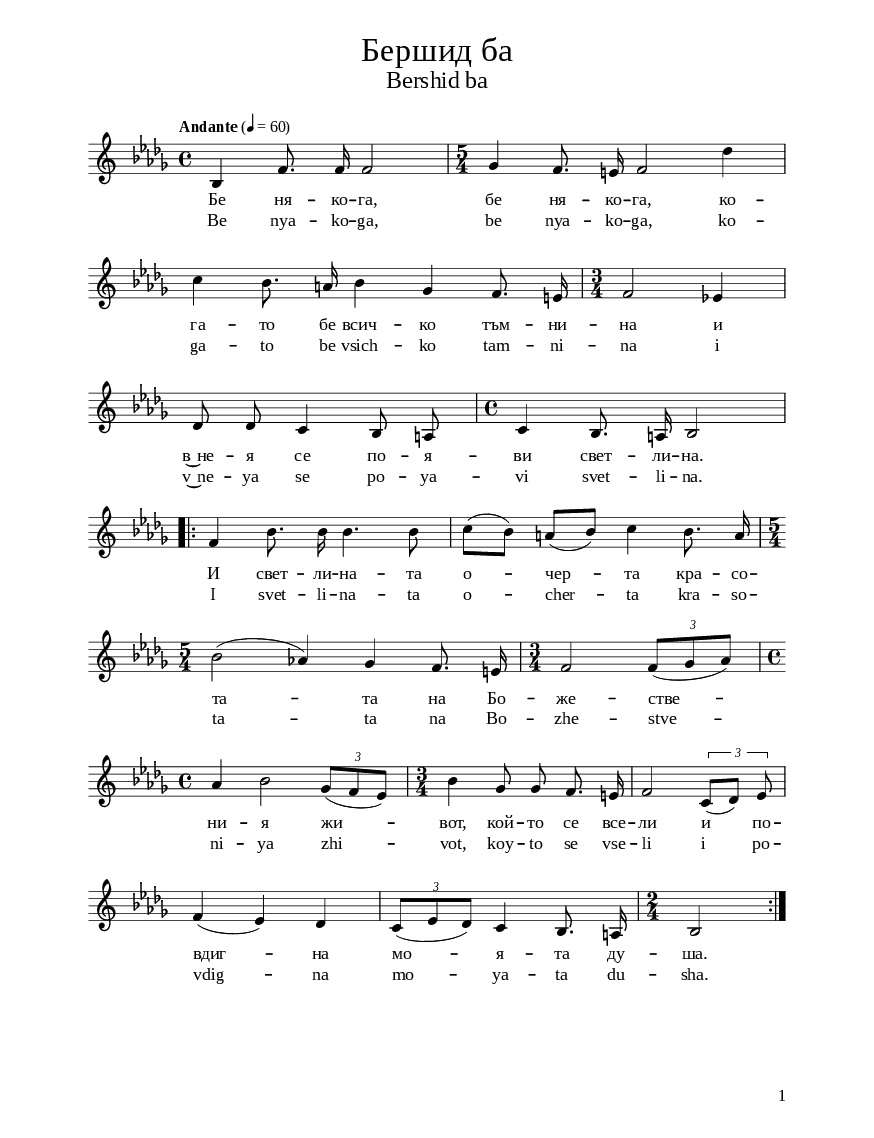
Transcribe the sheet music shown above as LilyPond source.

\version "2.24.0"

% include paper part and global functions
\include "include/globals.ily"

\bookpart {
  \label #'ref098
  \tocItem \markup "Бершид ба – Bershid ba"
  \include "include/bookpart-paper.ily"
  \score {
    \include "include/score-layout.ily"


    \new Voice \absolute  {
      \clef treble
      \key bes \minor
      \time 4/4
      \tempoFunc "Andante" 4 "60"

      \autoBeamOff

      \autoBeamOff

      bes4 f'8. f'16 f'2 | \time 5/4  ges'4 f'8. e'16 f'2 des''4 \break |

      c''4 bes'8. a'16 bes'4 ges' f'8. e'16 | \time 3/4  f'2 ees'!4 \break |

      des'8 des' c'4 bes8 a | \time 4/4  c'4 bes8. a16 bes2 \break |

      \repeat volta 2 {
        f'4 bes'8. bes'16 bes'4. bes'8 | \autoBeamOn c''8  ( bes')  a' ( bes' ) c''4 \autoBeamOff bes'8. a'16 \break |

        \time 5/4  | bes'2 ( as'!4 )  ges' f'8. e'16 | \time 3/4  f'2 \times 2/3  {  f'8 [ ( ges' as'8 ) ] } \break |

        \time 4/4  as'4 bes'2  \times 2/3  {  ges'8 ( [ f' es'8 ] ) } | \time 3/4  bes'4 ges'8 ges' f'8. e'16

        f'2 \times 2/3 { c'8 [ ( des' ) ] es'8  } | \break

        f'4 ( es' ) des' | \times 2/3  { c'8 [ ( es' des'8 ) ] } c'4 bes8. a16  | \time 2/4  bes2  \break |

      }
    }

    \addlyrics {
      Бе ня -- ко  -- га, бе ня -- ко -- га,
      ко -- га -- то бе всич -- ко тъм -- ни -- на
      и в~не -- я се по -- я -- ви свет -- ли -- на.
      И свет -- ли -- на -- та о -- чер -- та кра -- со -- та -- та
      на Бо -- же -- стве -- ни -- я жи -- вот,
      кой -- то се все -- ли
      и по -- вдиг -- на мо -- я -- та ду -- ша.
    }

    \addlyrics {
      Be nya -- ko  -- ga, be nya -- ko -- ga,
      ko -- ga -- to be vsich -- ko tam -- ni -- na
      i v~ne -- ya se po -- ya -- vi svet -- li -- na.
      I svet -- li -- na -- ta o -- cher -- ta kra -- so -- ta -- ta
      na Bo -- zhe -- stve -- ni -- ya zhi -- vot,
      koy -- to se vse -- li
      i po -- vdig -- na mo -- ya -- ta du -- sha.
    }


    \header {
      title = \titleFunc "Бершид ба" "Bershid ba"
    }

    \midi{}

  } % score

  %\markup \dc-one "D.C."
  %

  % include foreign translation(s) of the song
  \pageBreak
  \version "2.20.0"

\markup \fill-line { \fontsize #deTitleFontSize "Bershid ba" }
\markup \null
\markup \null
\markup \fontsize #deCoupletFontSize {
  \hspace #10
  \override #`(baseline-skip . ,deCoupletBaselineSkip)

  \column {
     \line { " " }      
    
       \line { " " Es war einmal, es war einmal,}

   \line { " "als alles Dunkelheit war}

   \line { " "und in ihr erschien das Licht.}

   \line { " "Und das Licht zeichnete die Schönheit des göttlichen Lebens, }

   \line { " "das sich einverleibt hat }

   \line { " "und erhob meine Seele.}
      
       
    }
    
    
}
    


} % bookpart
